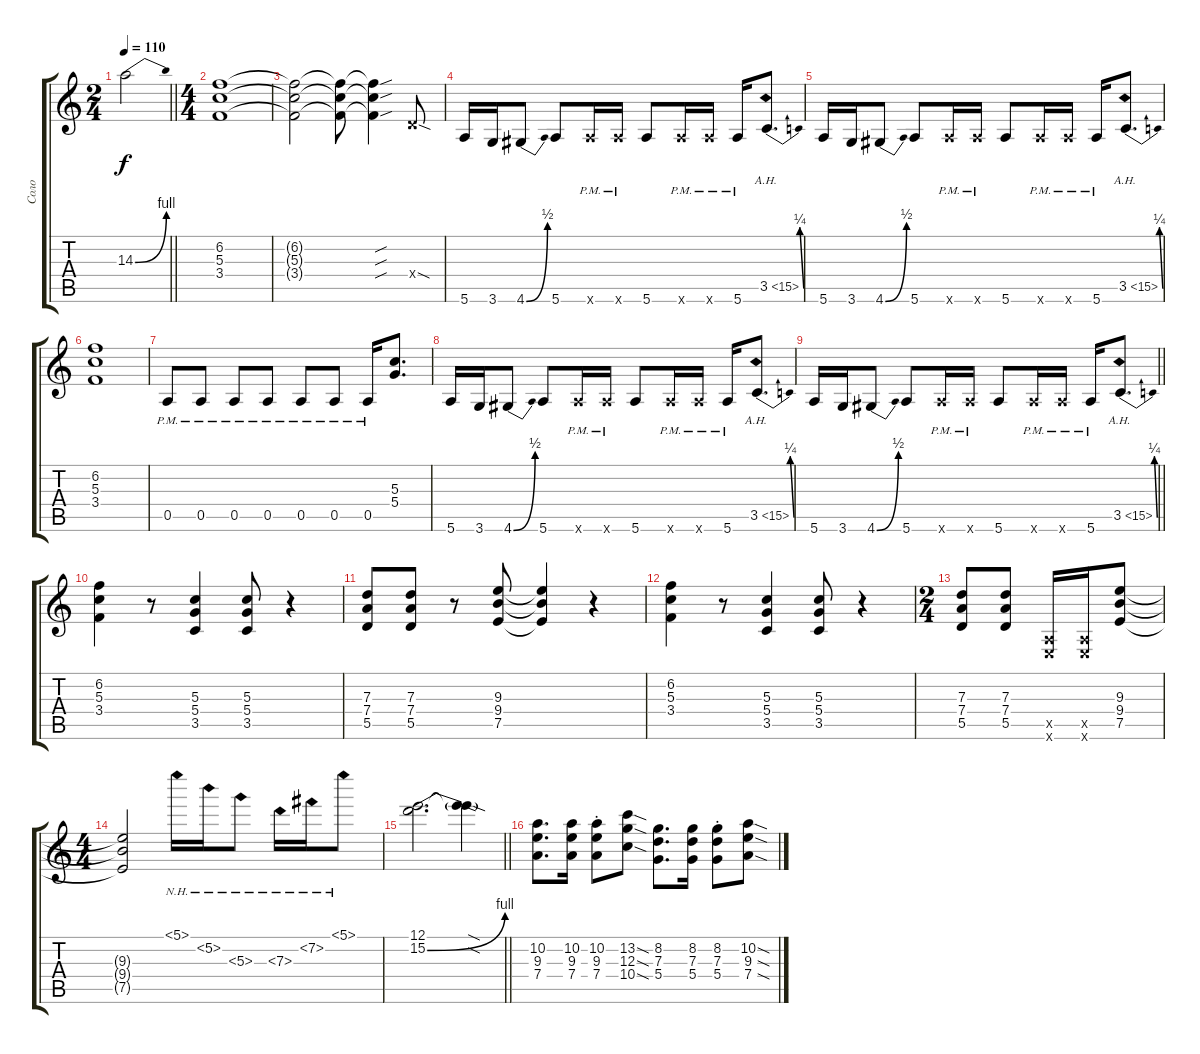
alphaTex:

\track (" Соло " " Соло ") {instrument distortionguitar}
\staff {score tabs}
\tuning (E4 B3 G3 D3 A2 E2) {hide}
\ts (2 4)
\tempo 110
\clef g2
\barLineRight lightlight
\ks c
14.3{be (bend 0 0 60 4)}.2{dy f} |
\ts (4 4)
(6.2 5.3 3.4).1 |
(6.2{t} 5.3{t} 3.4{t}).2 (6.2{t} 5.3{t} 3.4{t}).8 (6.2{sou t} 5.3{sou t} 3.4{sou t}).4 0.4{sod x}.8 |
5.6.16 3.6.16 4.6{be (bend 0 0 60 2)}.8 5.6.8 5.6{pm x}.16 5.6{pm x}.16 5.6.8 5.6{pm x}.16 5.6{pm x}.16 5.6{pm}.16 3.5{be (bend 0 0 60 1) ah 12}.8{d} |
5.6.16 3.6.16 4.6{be (bend 0 0 60 2)}.8 5.6.8 5.6{pm x}.16 5.6{pm x}.16 5.6.8 5.6{pm x}.16 5.6{pm x}.16 5.6{pm}.16 3.5{be (bend 0 0 60 1) ah 12}.8{d} |
(6.2 5.3 3.4).1 |
0.5{pm}.8 0.5{pm}.8 0.5{pm}.8 0.5{pm}.8 0.5{pm}.8 0.5{pm}.8 0.5{pm}.16 (5.3 5.4).8{d} |
5.6.16 3.6.16 4.6{be (bend 0 0 60 2)}.8 5.6.8 5.6{pm x}.16 5.6{pm x}.16 5.6.8 5.6{pm x}.16 5.6{pm x}.16 5.6{pm}.16 3.5{be (bend 0 0 60 1) ah 12}.8{d} |
\barLineRight lightlight
5.6.16 3.6.16 4.6{be (bend 0 0 60 2)}.8 5.6.8 5.6{pm x}.16 5.6{pm x}.16 5.6.8 5.6{pm x}.16 5.6{pm x}.16 5.6{pm}.16 3.5{be (bend 0 0 60 1) ah 12}.8{d} |
(6.2 5.3 3.4).4 r.8 (5.3 5.4 3.5).4 (5.3 5.4 3.5).8 r.4 |
(7.3 7.4 5.5).8 (7.3 7.4 5.5).8 r.8 (9.3 9.4 7.5).8 (9.3{t} 9.4{t} 7.5{t}).4 r.4 |
(6.2 5.3 3.4).4 r.8 (5.3 5.4 3.5).4 (5.3 5.4 3.5).8 r.4 |
\ts (2 4)
(7.3 7.4 5.5).8 (7.3 7.4 5.5).8 (0.5{x} 0.6{x}).16 (0.5{x} 0.6{x}).16 (9.3 9.4 7.5).8 |
\ts (4 4)
(9.3{t} 9.4{t} 7.5{t}).2 5.1{nh}.16 5.2{nh}.16 5.3{nh}.8 7.3{nh}.16 7.2{nh}.16 5.1{nh}.8 |
\barLineRight lightlight
(12.1 15.2{be (bend 0 0 60 4)}).2{d} (12.1{sod t} 15.2{sod t}).4 |
(10.2 9.3 7.4).8{d} (10.2 9.3 7.4).16 (10.2{st} 9.3{st} 7.4{st}).8 (13.2{sod} 12.3{sod} 10.4{sod}).8 (8.2 7.3 5.4).8{d} (8.2 7.3 5.4).16 (8.2{st} 7.3{st} 5.4{st}).8 (10.2{sod} 9.3{sod} 7.4{sod}).8
